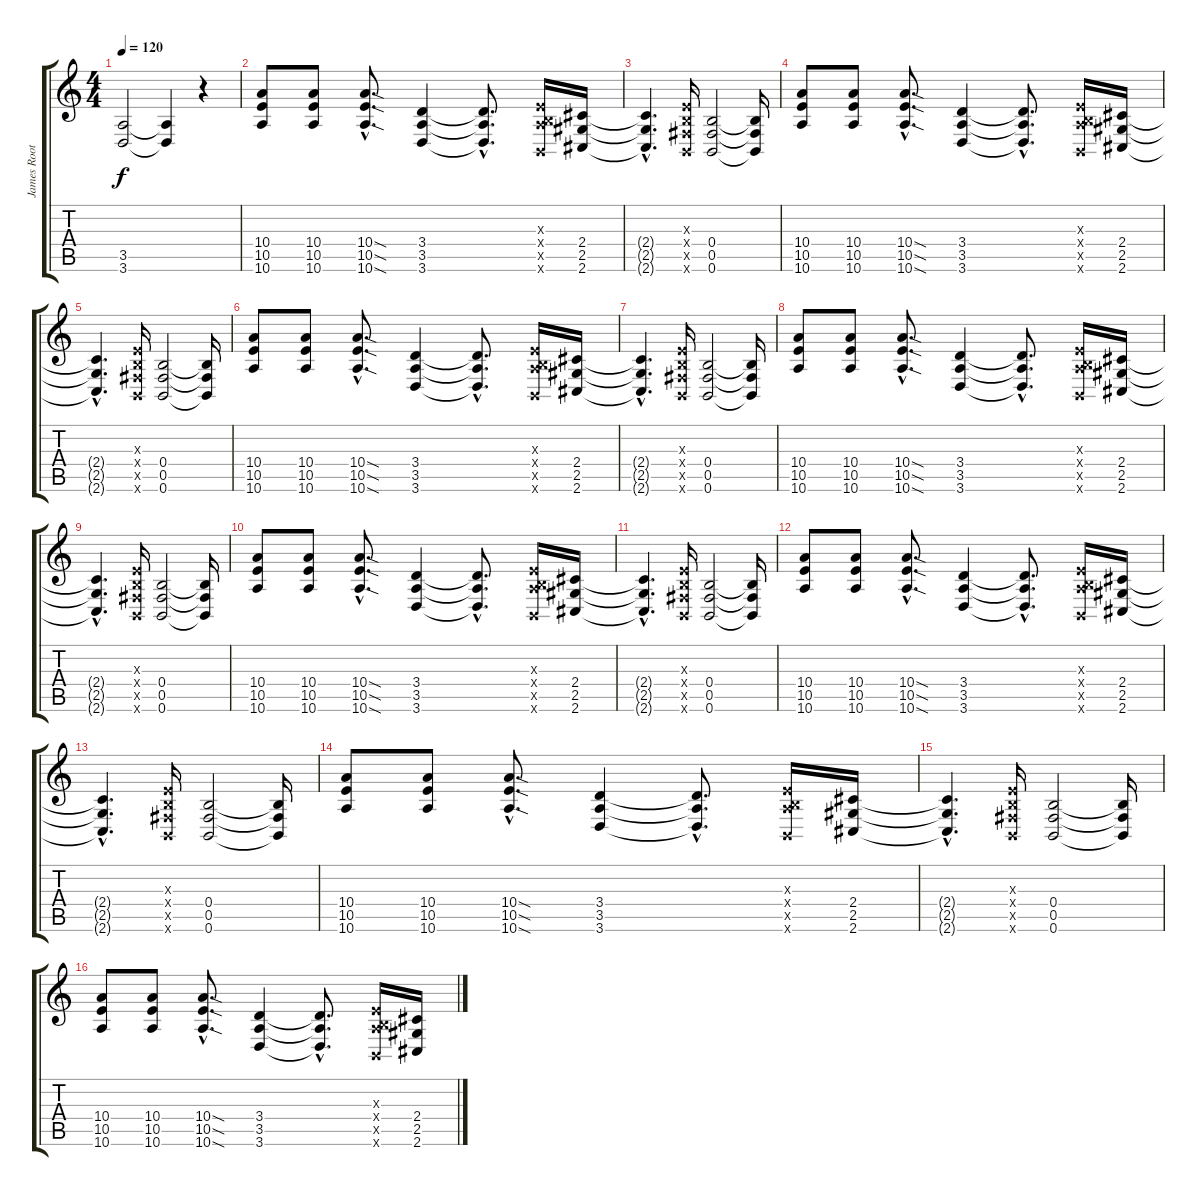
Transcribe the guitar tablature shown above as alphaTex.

\track ("James Root     #4" "James Root") {instrument distortionguitar}
\staff {score tabs}
\tuning (Db4 Ab3 E3 B2 Gb2 B1) {hide}
\ts (4 4)
\tempo 120
\clef g2
\ks c
(3.5{t} 3.6{t}).2{dy f} (3.5{t} 3.6{t}).4 r.4 |
(10.4 10.5 10.6).8 (10.4 10.5 10.6).8 (10.4{sod hac} 10.5{sod hac} 10.6{sod hac}).8{d} (3.4 3.5 3.6).4 (3.4{hac t} 3.5{hac t} 3.6{hac t}).8{d} (0.3{x} 0.4{x} 3.5{x} 0.6{x}).16 (2.4 2.5 2.6).16 |
(2.4{hac t} 2.5{hac t} 2.6{hac t}).4{d} (0.3{x} 0.4{x} 0.5{x} 0.6{x}).16 (0.4 0.5 0.6).2 (0.4{t} 0.5{t} 0.6{t}).16 |
(10.4 10.5 10.6).8 (10.4 10.5 10.6).8 (10.4{sod hac} 10.5{sod hac} 10.6{sod hac}).8{d} (3.4 3.5 3.6).4 (3.4{hac t} 3.5{hac t} 3.6{hac t}).8{d} (0.3{x} 0.4{x} 3.5{x} 0.6{x}).16 (2.4 2.5 2.6).16 |
(2.4{hac t} 2.5{hac t} 2.6{hac t}).4{d} (0.3{x} 0.4{x} 0.5{x} 0.6{x}).16 (0.4 0.5 0.6).2 (0.4{t} 0.5{t} 0.6{t}).16 |
(10.4 10.5 10.6).8 (10.4 10.5 10.6).8 (10.4{sod hac} 10.5{sod hac} 10.6{sod hac}).8{d} (3.4 3.5 3.6).4 (3.4{hac t} 3.5{hac t} 3.6{hac t}).8{d} (0.3{x} 0.4{x} 3.5{x} 0.6{x}).16 (2.4 2.5 2.6).16 |
(2.4{hac t} 2.5{hac t} 2.6{hac t}).4{d} (0.3{x} 0.4{x} 0.5{x} 0.6{x}).16 (0.4 0.5 0.6).2 (0.4{t} 0.5{t} 0.6{t}).16 |
(10.4 10.5 10.6).8 (10.4 10.5 10.6).8 (10.4{sod hac} 10.5{sod hac} 10.6{sod hac}).8{d} (3.4 3.5 3.6).4 (3.4{hac t} 3.5{hac t} 3.6{hac t}).8{d} (0.3{x} 0.4{x} 3.5{x} 0.6{x}).16 (2.4 2.5 2.6).16 |
(2.4{hac t} 2.5{hac t} 2.6{hac t}).4{d} (0.3{x} 0.4{x} 0.5{x} 0.6{x}).16 (0.4 0.5 0.6).2 (0.4{t} 0.5{t} 0.6{t}).16 |
(10.4 10.5 10.6).8 (10.4 10.5 10.6).8 (10.4{sod hac} 10.5{sod hac} 10.6{sod hac}).8{d} (3.4 3.5 3.6).4 (3.4{hac t} 3.5{hac t} 3.6{hac t}).8{d} (0.3{x} 0.4{x} 3.5{x} 0.6{x}).16 (2.4 2.5 2.6).16 |
(2.4{hac t} 2.5{hac t} 2.6{hac t}).4{d} (0.3{x} 0.4{x} 0.5{x} 0.6{x}).16 (0.4 0.5 0.6).2 (0.4{t} 0.5{t} 0.6{t}).16 |
(10.4 10.5 10.6).8 (10.4 10.5 10.6).8 (10.4{sod hac} 10.5{sod hac} 10.6{sod hac}).8{d} (3.4 3.5 3.6).4 (3.4{hac t} 3.5{hac t} 3.6{hac t}).8{d} (0.3{x} 0.4{x} 3.5{x} 0.6{x}).16 (2.4 2.5 2.6).16 |
(2.4{hac t} 2.5{hac t} 2.6{hac t}).4{d} (0.3{x} 0.4{x} 0.5{x} 0.6{x}).16 (0.4 0.5 0.6).2 (0.4{t} 0.5{t} 0.6{t}).16 |
(10.4 10.5 10.6).8 (10.4 10.5 10.6).8 (10.4{sod hac} 10.5{sod hac} 10.6{sod hac}).8{d} (3.4 3.5 3.6).4 (3.4{hac t} 3.5{hac t} 3.6{hac t}).8{d} (0.3{x} 0.4{x} 3.5{x} 0.6{x}).16 (2.4 2.5 2.6).16 |
(2.4{hac t} 2.5{hac t} 2.6{hac t}).4{d} (0.3{x} 0.4{x} 0.5{x} 0.6{x}).16 (0.4 0.5 0.6).2 (0.4{t} 0.5{t} 0.6{t}).16 |
(10.4 10.5 10.6).8 (10.4 10.5 10.6).8 (10.4{sod hac} 10.5{sod hac} 10.6{sod hac}).8{d} (3.4 3.5 3.6).4 (3.4{hac t} 3.5{hac t} 3.6{hac t}).8{d} (0.3{x} 0.4{x} 3.5{x} 0.6{x}).16 (2.4 2.5 2.6).16
